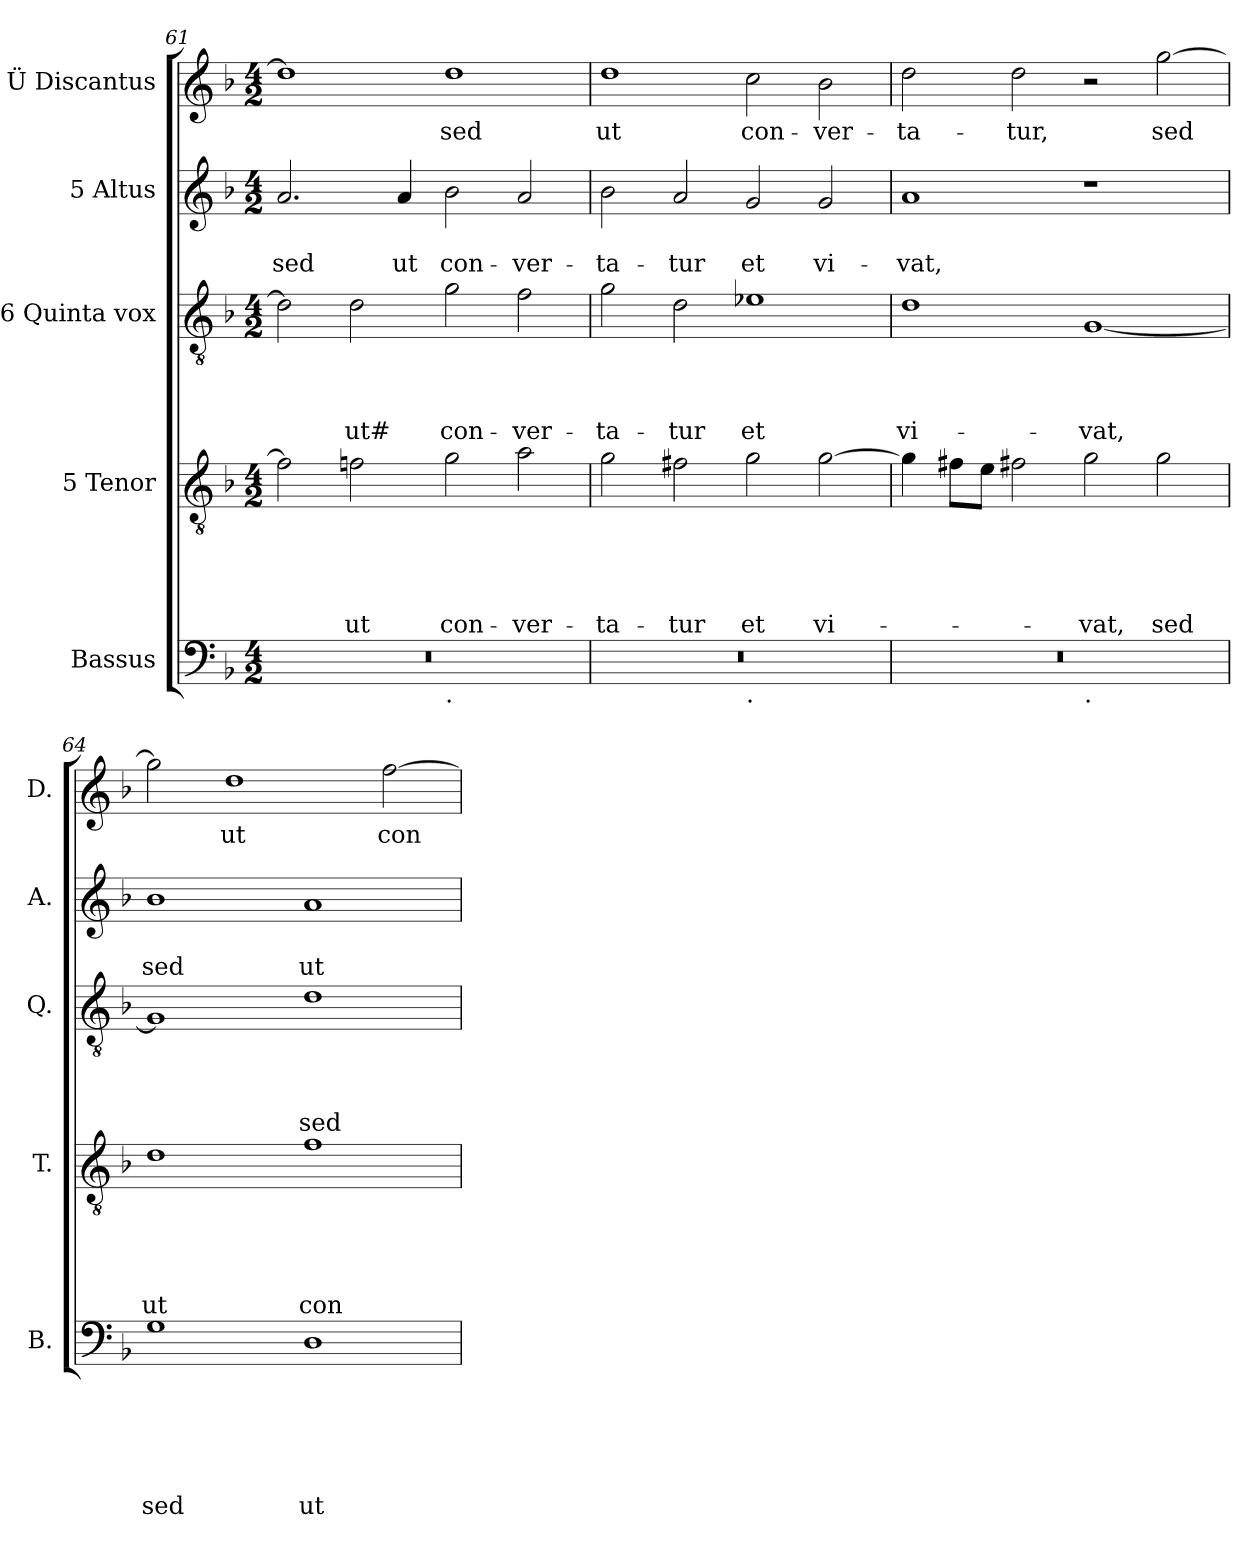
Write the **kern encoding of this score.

**kern	**text	**text	**text	**text	**text	**text	**kern	**text	**text	**text	**text	**text	**kern	**text	**text	**text	**text	**kern	**text	**text	**kern	**text
*part5	*part5	*part5	*part5	*part5	*part5	*part5	*part4	*part4	*part4	*part4	*part4	*part4	*part3	*part3	*part3	*part3	*part3	*part2	*part2	*part2	*part1	*part1
*staff5	*staff5	*staff5	*staff5	*staff5	*staff5	*staff5	*staff4	*staff4	*staff4	*staff4	*staff4	*staff4	*staff3	*staff3	*staff3	*staff3	*staff3	*staff2	*staff2	*staff2	*staff1	*staff1
*I"Bassus	*	*	*	*	*	*	*I"5 Tenor	*	*	*	*	*	*I"6 Quinta vox	*	*	*	*	*I"5 Altus	*	*	*I"Ü Discantus	*
*I'B.	*	*	*	*	*	*	*I'T.	*	*	*	*	*	*I'Q.	*	*	*	*	*I'A.	*	*	*I'D.	*
*clefF4	*	*	*	*	*	*	*clefGv2	*	*	*	*	*	*clefGv2	*	*	*	*	*clefG2	*	*	*clefG2	*
*k[b-]	*	*	*	*	*	*	*k[b-]	*	*	*	*	*	*k[b-]	*	*	*	*	*k[b-]	*	*	*k[b-]	*
*F:	*	*	*	*	*	*	*F:	*	*	*	*	*	*F:	*	*	*	*	*F:	*	*	*F:	*
*M4/2	*	*	*	*	*	*	*M4/2	*	*	*	*	*	*M4/2	*	*	*	*	*M4/2	*	*	*M4/2	*
=61	=61	=61	=61	=61	=61	=61	=61	=61	=61	=61	=61	=61	=61	=61	=61	=61	=61	=61	=61	=61	=61	=61
!	!	!	!	!	!	!	!	!	!	!	!	!	!	!	!	!	!	!	!	!LO:LY:b	!	!
*^	*	*	*	*	*	*	*	*	*	*	*	*	*	*	*	*	*	*	*	*	*	*
0r	1ryy	.	.	.	.	.	.	2f#\]	.	.	.	.	.	2d\]	.	.	.	.	2.a/	.	sed	1dd]	.
!	!	!	!	!	!	!	!	!	!	!	!	!	!LO:LY:b	!	!	!	!	!LO:LY:b	!	!	!	!	!
.	.	.	.	.	.	.	.	2f\	.	.	.	.	ut	2d\	.	.	.	ut#	.	.	.	.	.
!	!	!	!	!	!	!	!	!	!	!	!	!	!	!	!	!	!	!	!	!	!LO:LY:b	!	!
.	.	.	.	.	.	.	.	.	.	.	.	.	.	.	.	.	.	.	4a/	.	ut	.	.
!	!LO:TX:b:t=.	!	!	!	!	!	!	!	!	!	!	!	!	!	!	!	!	!	!	!	!	!	!
!	!	!	!	!	!	!	!	!	!	!	!	!	!LO:LY:b	!	!	!	!	!LO:LY:b	!	!	!LO:LY:b	!	!LO:LY:b
.	1ryy	.	.	.	.	.	.	2g\	.	.	.	.	con-	2g\	.	.	.	con-	2b-\	.	con-	1dd	sed
!	!	!	!	!	!	!	!	!	!	!	!	!	!LO:LY:b	!	!	!	!	!LO:LY:b	!	!	!LO:LY:b	!	!
.	.	.	.	.	.	.	.	2a\	.	.	.	.	-ver-	2f\	.	.	.	-ver-	2a/	.	-ver-	.	.
=62	=62	=62	=62	=62	=62	=62	=62	=62	=62	=62	=62	=62	=62	=62	=62	=62	=62	=62	=62	=62	=62	=62	=62
!	!	!	!	!	!	!	!	!	!	!	!	!	!LO:LY:b	!	!	!	!	!LO:LY:b	!	!	!LO:LY:b	!	!LO:LY:b
0r	1ryy	.	.	.	.	.	.	2g\	.	.	.	.	-ta-	2g\	.	.	.	-ta-	2b-\	.	-ta-	1dd	ut
!	!	!	!	!	!	!	!	!	!	!	!	!	!LO:LY:b	!	!	!	!	!LO:LY:b	!	!	!LO:LY:b	!	!
.	.	.	.	.	.	.	.	2f#X\	.	.	.	.	-tur	2d\	.	.	.	-tur	2a/	.	-tur	.	.
!	!LO:TX:b:t=.	!	!	!	!	!	!	!	!	!	!	!	!	!	!	!	!	!	!	!	!	!	!
!	!	!	!	!	!	!	!	!	!	!	!	!	!LO:LY:b	!	!	!	!	!LO:LY:b	!	!	!LO:LY:b	!	!LO:LY:b
.	1ryy	.	.	.	.	.	.	2g\	.	.	.	.	et	1e-X	.	.	.	et	2g/	.	et	2cc\	con-
!	!	!	!	!	!	!	!	!	!	!	!	!	!LO:LY:b	!	!	!	!	!	!	!	!LO:LY:b	!	!LO:LY:b
.	.	.	.	.	.	.	.	[>2g\	.	.	.	.	vi-	.	.	.	.	.	2g/	.	vi-	2b-\	-ver-
=63	=63	=63	=63	=63	=63	=63	=63	=63	=63	=63	=63	=63	=63	=63	=63	=63	=63	=63	=63	=63	=63	=63	=63
!	!	!	!	!	!	!	!	!	!	!	!	!	!	!	!	!	!	!LO:LY:b	!	!	!LO:LY:b	!	!LO:LY:b
0r	1ryy	.	.	.	.	.	.	4g\]	.	.	.	.	.	1d	.	.	.	vi-	1a	.	-vat,	2dd\	-ta-
.	.	.	.	.	.	.	.	8f#X\L	.	.	.	.	.	.	.	.	.	.	.	.	.	.	.
.	.	.	.	.	.	.	.	8e\J	.	.	.	.	.	.	.	.	.	.	.	.	.	.	.
!	!	!	!	!	!	!	!	!	!	!	!	!	!	!	!	!	!	!	!	!	!	!	!LO:LY:b
.	.	.	.	.	.	.	.	2f#X\	.	.	.	.	.	.	.	.	.	.	.	.	.	2dd\	-tur,
!	!LO:TX:b:t=.	!	!	!	!	!	!	!	!	!	!	!	!	!	!	!	!	!	!	!	!	!	!
!	!	!	!	!	!	!	!	!	!	!	!	!	!LO:LY:b	!	!	!	!	!LO:LY:b	!	!	!	!	!
.	1ryy	.	.	.	.	.	.	2g\	.	.	.	.	-vat,	[<1G	.	.	.	-vat,	1r	.	.	2r	.
!	!	!	!	!	!	!	!	!	!	!	!	!	!LO:LY:b	!	!	!	!	!	!	!	!	!	!LO:LY:b
.	.	.	.	.	.	.	.	2g\	.	.	.	.	sed	.	.	.	.	.	.	.	.	[<2gg\	sed
!!LO:LB:g=z
=64	=64	=64	=64	=64	=64	=64	=64	=64	=64	=64	=64	=64	=64	=64	=64	=64	=64	=64	=64	=64	=64	=64	=64
!	!	!	!	!	!	!	!LO:LY:b	!	!	!	!	!	!LO:LY:b	!	!	!	!	!	!	!	!LO:LY:b	!	!
*v	*v	*	*	*	*	*	*	*	*	*	*	*	*	*	*	*	*	*	*	*	*	*	*
1G	.	.	.	.	.	sed	1d	.	.	.	.	ut	1G]	.	.	.	.	1b-	.	sed	2gg\]	.
!	!	!	!	!	!	!	!	!	!	!	!	!	!	!	!	!	!	!	!	!	!	!LO:LY:b
.	.	.	.	.	.	.	.	.	.	.	.	.	.	.	.	.	.	.	.	.	1dd	ut
!	!	!	!	!	!	!LO:LY:b	!	!	!	!	!	!LO:LY:b	!	!	!	!	!LO:LY:b	!	!	!LO:LY:b	!	!
1D	.	.	.	.	.	ut	1f	.	.	.	.	con-	1d	.	.	.	sed	1a	.	ut	.	.
!	!	!	!	!	!	!	!	!	!	!	!	!	!	!	!	!	!	!	!	!	!	!LO:LY:b
.	.	.	.	.	.	.	.	.	.	.	.	.	.	.	.	.	.	.	.	.	[>2ff\	con-
=	=	=	=	=	=	=	=	=	=	=	=	=	=	=	=	=	=	=	=	=	=	=
*-	*-	*-	*-	*-	*-	*-	*-	*-	*-	*-	*-	*-	*-	*-	*-	*-	*-	*-	*-	*-	*-	*-
